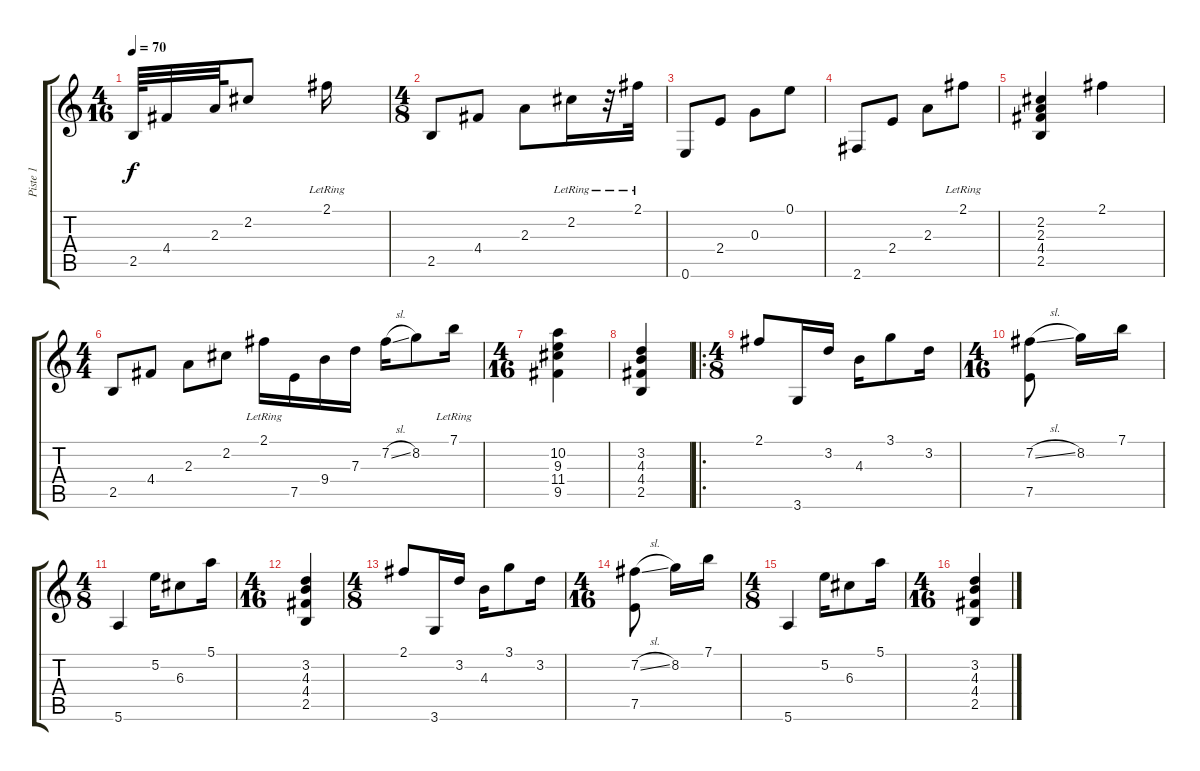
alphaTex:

\track ("Piste 1" "Piste 1") {instrument acousticguitarnylon}
\staff {score tabs}
\tuning (E4 B3 G3 D3 A2 E2) {hide}
\ts (4 16)
\tempo 70
\clef g2
\ks c
2.5.64{dy f instrument acousticguitarnylon} 4.4.32 2.3.64 2.2.8 2.1{lr}.16 |
\ts (4 8)
2.5.8 4.4.8 2.3.8 2.2{lr}.16 r.32 2.1{lr}.32 |
0.6.8 2.4.8 0.3.8 0.1.8 |
2.6.8 2.4.8 2.3.8 2.1{lr}.8 |
(2.2 2.3 4.4 2.5).4 2.1.4 |
\ts (4 4)
2.5.8 4.4.8 2.3.8 2.2.8 2.1{lr}.16 7.5.16 9.4.16 7.3.16 7.2{sl}.16 8.2.8 7.1{lr}.16 |
\ts (4 16)
(10.2 9.3 11.4 9.5).4 |
(3.2 4.3 4.4 2.5).4 |
\ro
\ts (4 8)
2.1.8 3.6.16 3.2.16 4.3.16 3.1.8 3.2.16 |
\ts (4 16)
(7.2{sl} 7.5).8 8.2.16 7.1.16 |
\ts (4 8)
5.6.4 5.2.16 6.3.8 5.1.16 |
\ts (4 16)
(3.2 4.3 4.4 2.5).4 |
\ts (4 8)
2.1.8 3.6.16 3.2.16 4.3.16 3.1.8 3.2.16 |
\ts (4 16)
(7.2{sl} 7.5).8 8.2.16 7.1.16 |
\ts (4 8)
5.6.4 5.2.16 6.3.8 5.1.16 |
\ts (4 16)
(3.2 4.3 4.4 2.5).4
